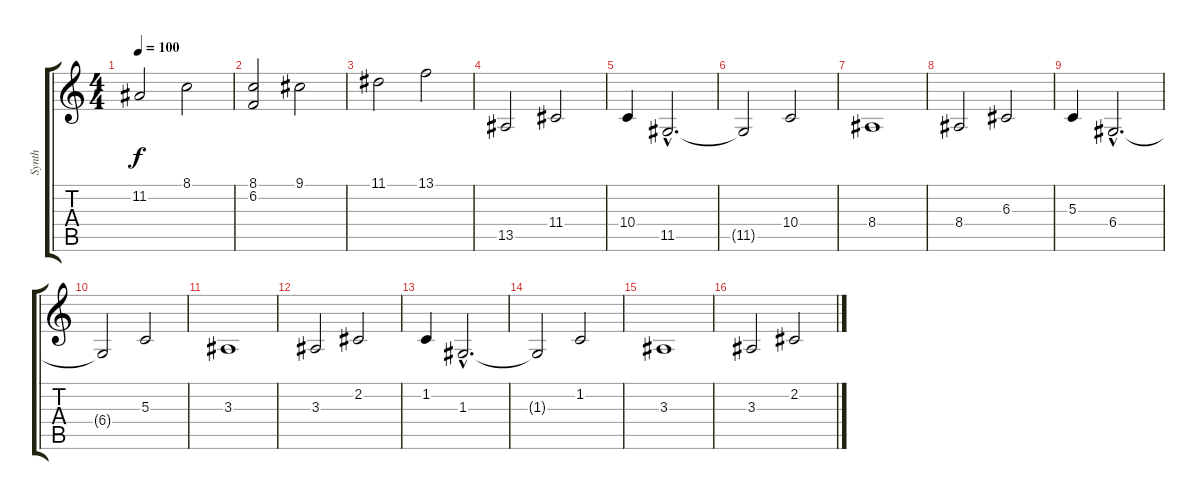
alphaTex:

\track ("Synth" "Synth") {instrument synthstrings2}
\staff {score tabs}
\tuning (E4 B3 G3 D3 A2 E2) {hide}
\ts (4 4)
\tempo 100
\clef g2
\ks c
11.2.2{dy f} 8.1.2 |
(8.1 6.2).2 9.1.2 |
11.1.2 13.1.2 |
13.5.2 11.4.2 |
10.4.4 11.5{hac}.2{d} |
11.5{t}.2 10.4.2 |
8.4.1 |
8.4.2 6.3.2 |
5.3.4 6.4{hac}.2{d} |
6.4{t}.2 5.3.2 |
3.3.1 |
3.3.2 2.2.2 |
1.2.4 1.3{hac}.2{d} |
1.3{t}.2 1.2.2 |
3.3.1 |
3.3.2 2.2.2
